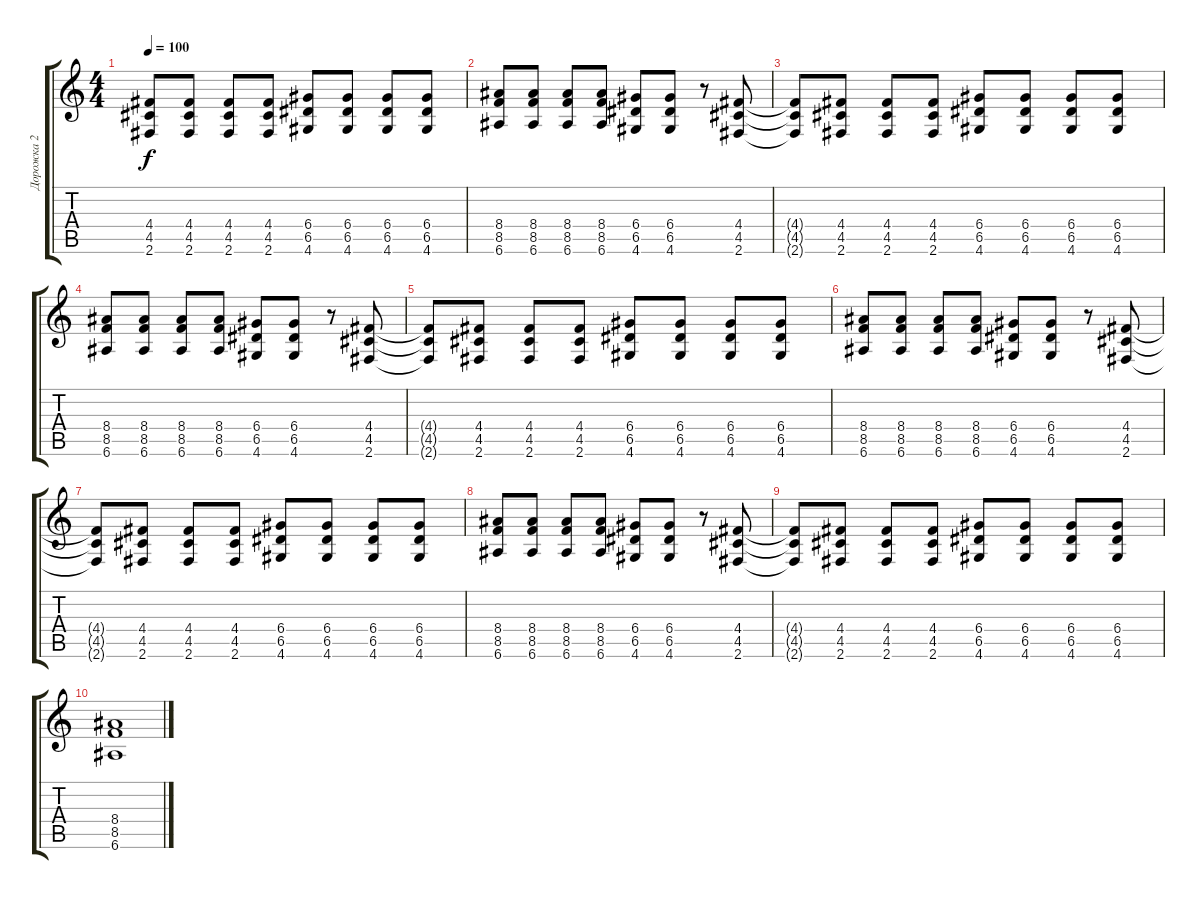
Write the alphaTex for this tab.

\track ("Дорожка 2" "Дорожка 2") {instrument distortionguitar}
\staff {score tabs}
\tuning (E4 B3 G3 D3 A2 E2) {hide}
\ts (4 4)
\tempo 100
\clef g2
\ks c
(4.4{t} 4.5{t} 2.6{t}).8{dy f} (4.4 4.5 2.6).8 (4.4 4.5 2.6).8 (4.4 4.5 2.6).8 (6.4 6.5 4.6).8 (6.4 6.5 4.6).8 (6.4 6.5 4.6).8 (6.4 6.5 4.6).8 |
(8.4 8.5 6.6).8 (8.4 8.5 6.6).8 (8.4 8.5 6.6).8 (8.4 8.5 6.6).8 (6.4 6.5 4.6).8 (6.4 6.5 4.6).8 r.8 (4.4 4.5 2.6).8 |
(4.4{t} 4.5{t} 2.6{t}).8 (4.4 4.5 2.6).8 (4.4 4.5 2.6).8 (4.4 4.5 2.6).8 (6.4 6.5 4.6).8 (6.4 6.5 4.6).8 (6.4 6.5 4.6).8 (6.4 6.5 4.6).8 |
(8.4 8.5 6.6).8 (8.4 8.5 6.6).8 (8.4 8.5 6.6).8 (8.4 8.5 6.6).8 (6.4 6.5 4.6).8 (6.4 6.5 4.6).8 r.8 (4.4 4.5 2.6).8 |
(4.4{t} 4.5{t} 2.6{t}).8 (4.4 4.5 2.6).8 (4.4 4.5 2.6).8 (4.4 4.5 2.6).8 (6.4 6.5 4.6).8 (6.4 6.5 4.6).8 (6.4 6.5 4.6).8 (6.4 6.5 4.6).8 |
(8.4 8.5 6.6).8 (8.4 8.5 6.6).8 (8.4 8.5 6.6).8 (8.4 8.5 6.6).8 (6.4 6.5 4.6).8 (6.4 6.5 4.6).8 r.8 (4.4 4.5 2.6).8 |
(4.4{t} 4.5{t} 2.6{t}).8 (4.4 4.5 2.6).8 (4.4 4.5 2.6).8 (4.4 4.5 2.6).8 (6.4 6.5 4.6).8 (6.4 6.5 4.6).8 (6.4 6.5 4.6).8 (6.4 6.5 4.6).8 |
(8.4 8.5 6.6).8 (8.4 8.5 6.6).8 (8.4 8.5 6.6).8 (8.4 8.5 6.6).8 (6.4 6.5 4.6).8 (6.4 6.5 4.6).8 r.8 (4.4 4.5 2.6).8 |
(4.4{t} 4.5{t} 2.6{t}).8 (4.4 4.5 2.6).8 (4.4 4.5 2.6).8 (4.4 4.5 2.6).8 (6.4 6.5 4.6).8 (6.4 6.5 4.6).8 (6.4 6.5 4.6).8 (6.4 6.5 4.6).8 |
(8.4 8.5 6.6).1
